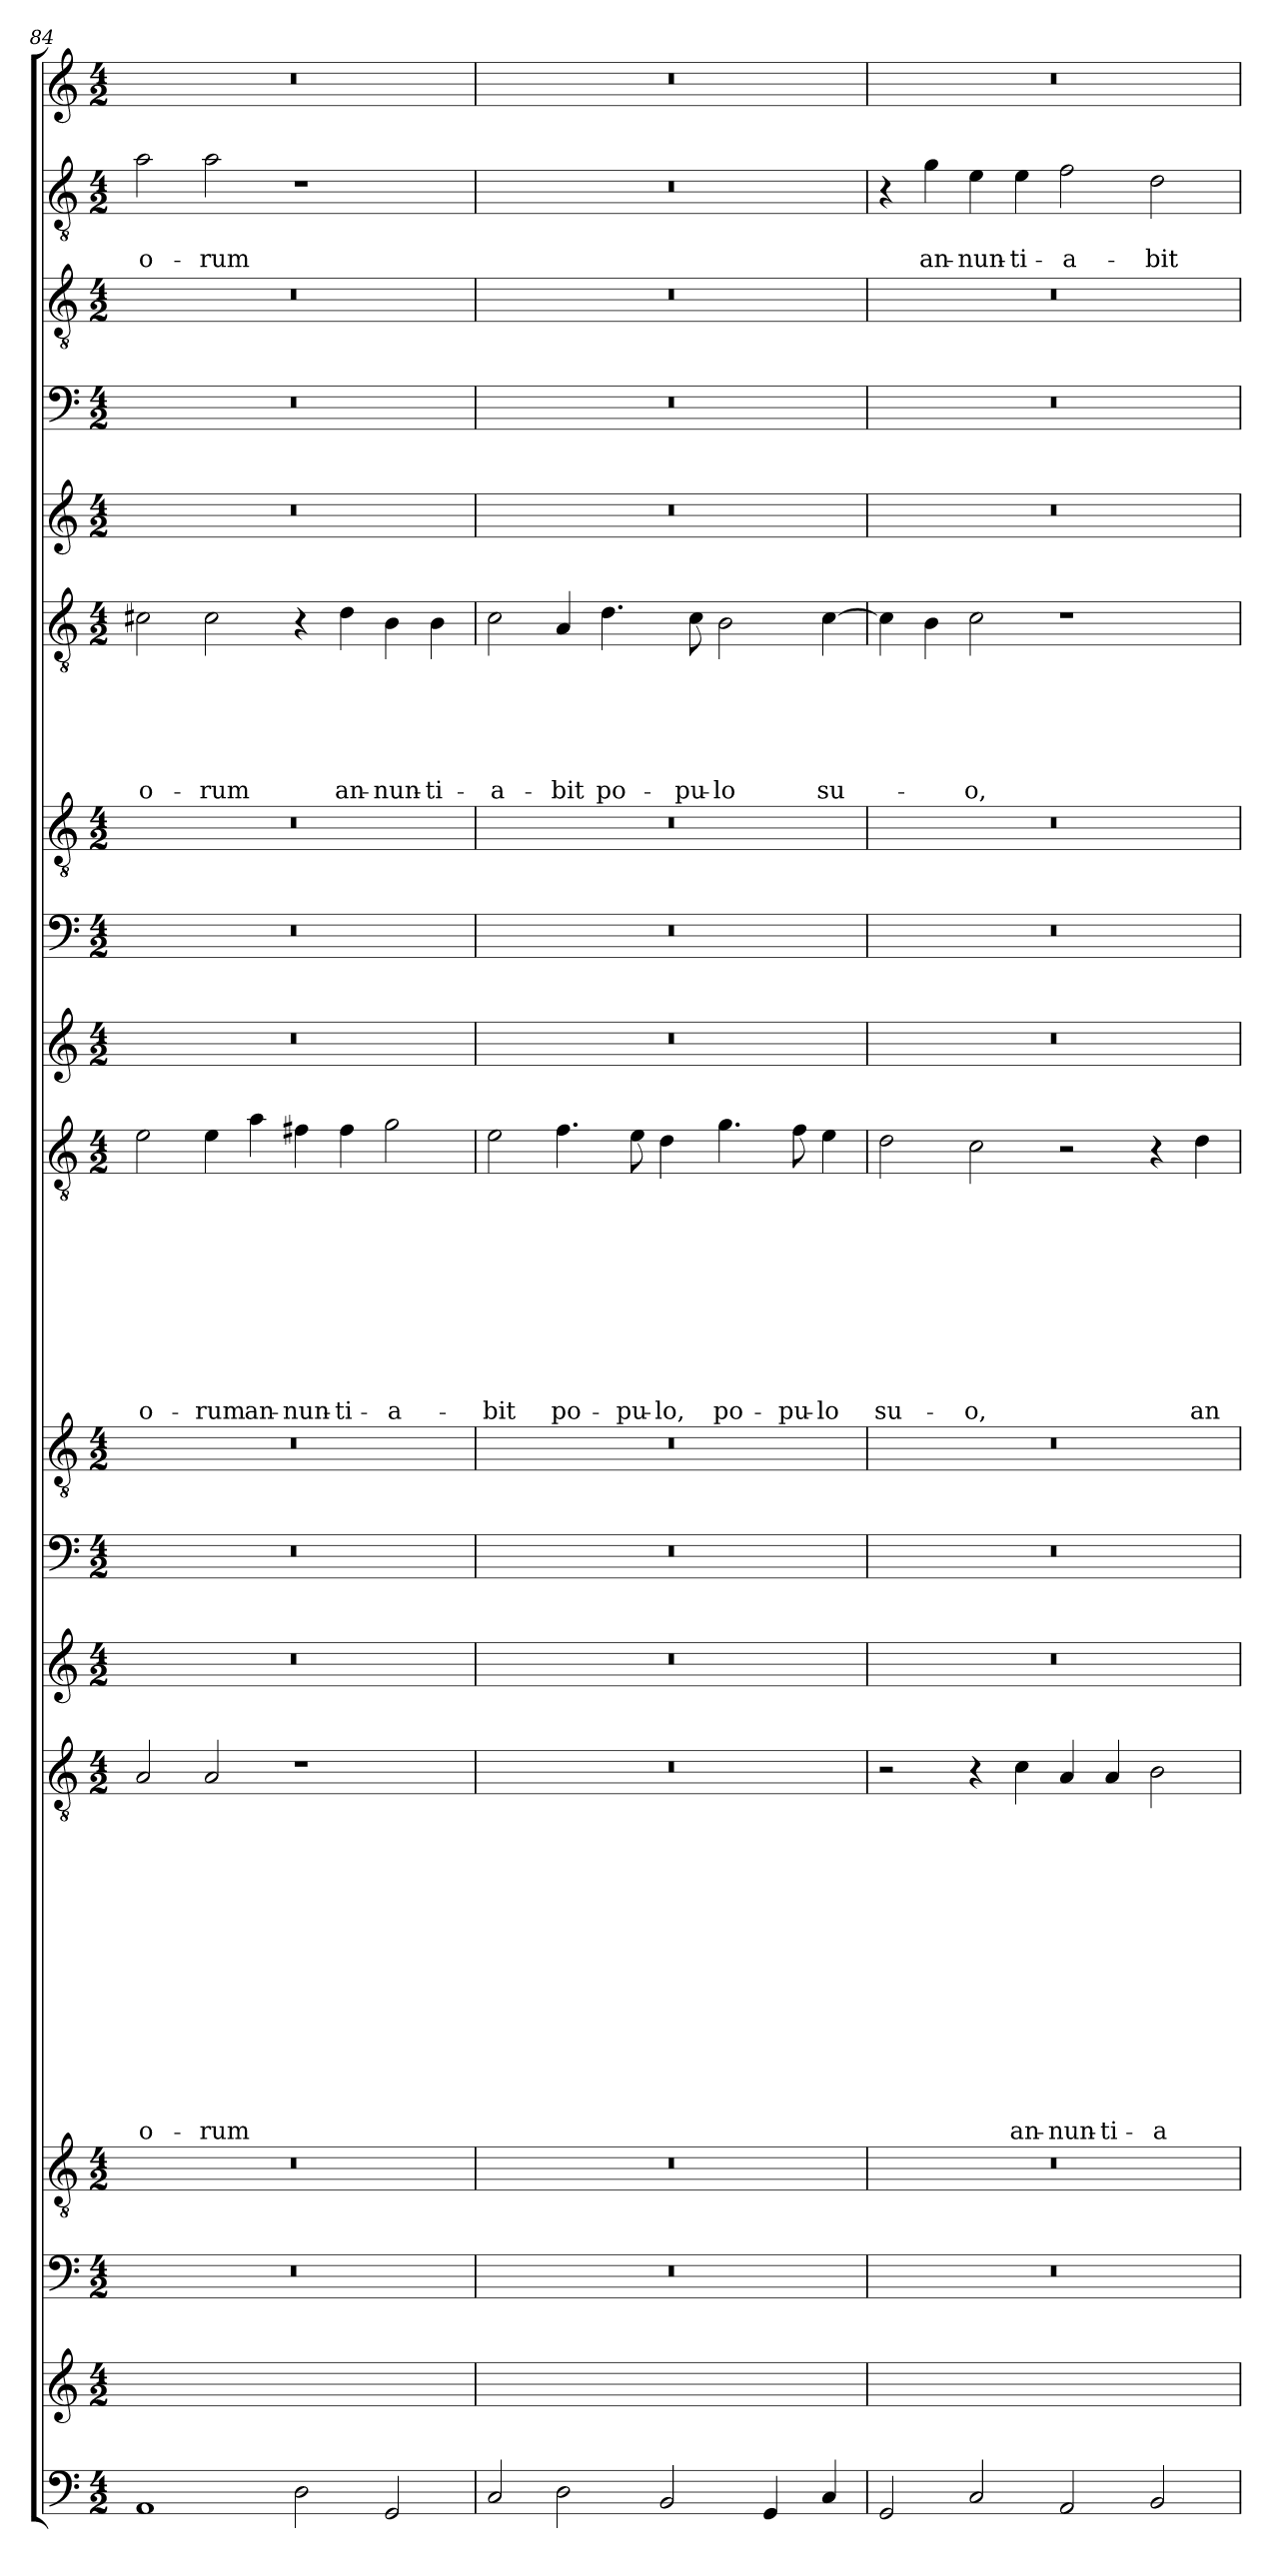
**kern	**kern	**kern	**kern	**kern	**text	**text	**text	**text	**text	**text	**text	**text	**text	**text	**text	**text	**text	**text	**kern	**kern	**kern	**kern	**text	**text	**text	**text	**text	**text	**text	**text	**text	**text	**kern	**kern	**kern	**kern	**text	**text	**text	**text	**text	**text	**kern	**kern	**kern	**kern	**text	**text	**kern
*part18	*part17	*part16	*part15	*part14	*part14	*part14	*part14	*part14	*part14	*part14	*part14	*part14	*part14	*part14	*part14	*part14	*part14	*part14	*part13	*part12	*part11	*part10	*part10	*part10	*part10	*part10	*part10	*part10	*part10	*part10	*part10	*part10	*part9	*part8	*part7	*part6	*part6	*part6	*part6	*part6	*part6	*part6	*part5	*part4	*part3	*part2	*part2	*part2	*part1
*staff18	*staff17	*staff16	*staff15	*staff14	*staff14	*staff14	*staff14	*staff14	*staff14	*staff14	*staff14	*staff14	*staff14	*staff14	*staff14	*staff14	*staff14	*staff14	*staff13	*staff12	*staff11	*staff10	*staff10	*staff10	*staff10	*staff10	*staff10	*staff10	*staff10	*staff10	*staff10	*staff10	*staff9	*staff8	*staff7	*staff6	*staff6	*staff6	*staff6	*staff6	*staff6	*staff6	*staff5	*staff4	*staff3	*staff2	*staff2	*staff2	*staff1
*clefF4	*clefG2	*clefF4	*clefGv2	*clefGv2	*	*	*	*	*	*	*	*	*	*	*	*	*	*	*clefG2	*clefF4	*clefGv2	*clefGv2	*	*	*	*	*	*	*	*	*	*	*clefG2	*clefF4	*clefGv2	*clefGv2	*	*	*	*	*	*	*clefG2	*clefF4	*clefGv2	*clefGv2	*	*	*clefG2
*k[]	*k[]	*k[]	*k[]	*k[]	*	*	*	*	*	*	*	*	*	*	*	*	*	*	*k[]	*k[]	*k[]	*k[]	*	*	*	*	*	*	*	*	*	*	*k[]	*k[]	*k[]	*k[]	*	*	*	*	*	*	*k[]	*k[]	*k[]	*k[]	*	*	*k[]
*C:	*C:	*C:	*C:	*C:	*	*	*	*	*	*	*	*	*	*	*	*	*	*	*C:	*C:	*C:	*C:	*	*	*	*	*	*	*	*	*	*	*C:	*C:	*C:	*C:	*	*	*	*	*	*	*C:	*C:	*C:	*C:	*	*	*C:
*M4/2	*M4/2	*M4/2	*M4/2	*M4/2	*	*	*	*	*	*	*	*	*	*	*	*	*	*	*M4/2	*M4/2	*M4/2	*M4/2	*	*	*	*	*	*	*	*	*	*	*M4/2	*M4/2	*M4/2	*M4/2	*	*	*	*	*	*	*M4/2	*M4/2	*M4/2	*M4/2	*	*	*M4/2
=84	=84	=84	=84	=84	=84	=84	=84	=84	=84	=84	=84	=84	=84	=84	=84	=84	=84	=84	=84	=84	=84	=84	=84	=84	=84	=84	=84	=84	=84	=84	=84	=84	=84	=84	=84	=84	=84	=84	=84	=84	=84	=84	=84	=84	=84	=84	=84	=84	=84
!	!	!	!	!	!	!	!	!	!	!	!	!	!	!	!	!	!	!LO:LY:b	!	!	!	!	!	!	!	!	!	!	!	!	!	!LO:LY:b	!	!	!	!	!	!	!	!	!	!LO:LY:b	!	!	!	!	!	!LO:LY:b	!
1AA	0ryy	0r	0r	2A/	.	.	.	.	.	.	.	.	.	.	.	.	.	-o-	0r	0r	0r	2e\	.	.	.	.	.	.	.	.	.	-o-	0r	0r	0r	2c#X\	.	.	.	.	.	-o-	0r	0r	0r	2a\	.	-o-	0r
!	!	!	!	!	!	!	!	!	!	!	!	!	!	!	!	!	!	!LO:LY:b	!	!	!	!	!	!	!	!	!	!	!	!	!	!LO:LY:b	!	!	!	!	!	!	!	!	!	!LO:LY:b	!	!	!	!	!	!LO:LY:b	!
.	.	.	.	2A/	.	.	.	.	.	.	.	.	.	.	.	.	.	-rum	.	.	.	4e\	.	.	.	.	.	.	.	.	.	-rum	.	.	.	2c#\	.	.	.	.	.	-rum	.	.	.	2a\	.	-rum	.
!	!	!	!	!	!	!	!	!	!	!	!	!	!	!	!	!	!	!	!	!	!	!	!	!	!	!	!	!	!	!	!	!LO:LY:b	!	!	!	!	!	!	!	!	!	!	!	!	!	!	!	!	!
.	.	.	.	.	.	.	.	.	.	.	.	.	.	.	.	.	.	.	.	.	.	4a\	.	.	.	.	.	.	.	.	.	an-	.	.	.	.	.	.	.	.	.	.	.	.	.	.	.	.	.
!	!	!	!	!	!	!	!	!	!	!	!	!	!	!	!	!	!	!	!	!	!	!	!	!	!	!	!	!	!	!	!	!LO:LY:b	!	!	!	!	!	!	!	!	!	!	!	!	!	!	!	!	!
2D\	.	.	.	1r	.	.	.	.	.	.	.	.	.	.	.	.	.	.	.	.	.	4f#X\	.	.	.	.	.	.	.	.	.	-nun-	.	.	.	4r	.	.	.	.	.	.	.	.	.	1r	.	.	.
!	!	!	!	!	!	!	!	!	!	!	!	!	!	!	!	!	!	!	!	!	!	!	!	!	!	!	!	!	!	!	!	!LO:LY:b	!	!	!	!	!	!	!	!	!	!LO:LY:b	!	!	!	!	!	!	!
.	.	.	.	.	.	.	.	.	.	.	.	.	.	.	.	.	.	.	.	.	.	4f#\	.	.	.	.	.	.	.	.	.	-ti-	.	.	.	4d\	.	.	.	.	.	an-	.	.	.	.	.	.	.
!	!	!	!	!	!	!	!	!	!	!	!	!	!	!	!	!	!	!	!	!	!	!	!	!	!	!	!	!	!	!	!	!LO:LY:b	!	!	!	!	!	!	!	!	!	!LO:LY:b	!	!	!	!	!	!	!
2GG/	.	.	.	.	.	.	.	.	.	.	.	.	.	.	.	.	.	.	.	.	.	2g\	.	.	.	.	.	.	.	.	.	-a-	.	.	.	4B\	.	.	.	.	.	-nun-	.	.	.	.	.	.	.
!	!	!	!	!	!	!	!	!	!	!	!	!	!	!	!	!	!	!	!	!	!	!	!	!	!	!	!	!	!	!	!	!	!	!	!	!	!	!	!	!	!	!LO:LY:b	!	!	!	!	!	!	!
.	.	.	.	.	.	.	.	.	.	.	.	.	.	.	.	.	.	.	.	.	.	.	.	.	.	.	.	.	.	.	.	.	.	.	.	4B\	.	.	.	.	.	-ti-	.	.	.	.	.	.	.
!!LO:PB:g=z
=85	=85	=85	=85	=85	=85	=85	=85	=85	=85	=85	=85	=85	=85	=85	=85	=85	=85	=85	=85	=85	=85	=85	=85	=85	=85	=85	=85	=85	=85	=85	=85	=85	=85	=85	=85	=85	=85	=85	=85	=85	=85	=85	=85	=85	=85	=85	=85	=85	=85
!	!	!	!	!	!	!	!	!	!	!	!	!	!	!	!	!	!	!	!	!	!	!	!	!	!	!	!	!	!	!	!	!LO:LY:b	!	!	!	!	!	!	!	!	!	!LO:LY:b	!	!	!	!	!	!	!
2C/	0ryy	0r	0r	0r	.	.	.	.	.	.	.	.	.	.	.	.	.	.	0r	0r	0r	2e\	.	.	.	.	.	.	.	.	.	-bit	0r	0r	0r	2c\	.	.	.	.	.	-a-	0r	0r	0r	0r	.	.	0r
!	!	!	!	!	!	!	!	!	!	!	!	!	!	!	!	!	!	!	!	!	!	!	!	!	!	!	!	!	!	!	!	!LO:LY:b	!	!	!	!	!	!	!	!	!	!LO:LY:b	!	!	!	!	!	!	!
2D\	.	.	.	.	.	.	.	.	.	.	.	.	.	.	.	.	.	.	.	.	.	4.f\	.	.	.	.	.	.	.	.	.	po-	.	.	.	4A/	.	.	.	.	.	-bit	.	.	.	.	.	.	.
!	!	!	!	!	!	!	!	!	!	!	!	!	!	!	!	!	!	!	!	!	!	!	!	!	!	!	!	!	!	!	!	!	!	!	!	!	!	!	!	!	!	!LO:LY:b	!	!	!	!	!	!	!
.	.	.	.	.	.	.	.	.	.	.	.	.	.	.	.	.	.	.	.	.	.	.	.	.	.	.	.	.	.	.	.	.	.	.	.	4.d\	.	.	.	.	.	po-	.	.	.	.	.	.	.
!	!	!	!	!	!	!	!	!	!	!	!	!	!	!	!	!	!	!	!	!	!	!	!	!	!	!	!	!	!	!	!	!LO:LY:b	!	!	!	!	!	!	!	!	!	!	!	!	!	!	!	!	!
.	.	.	.	.	.	.	.	.	.	.	.	.	.	.	.	.	.	.	.	.	.	8e\	.	.	.	.	.	.	.	.	.	-pu-	.	.	.	.	.	.	.	.	.	.	.	.	.	.	.	.	.
!	!	!	!	!	!	!	!	!	!	!	!	!	!	!	!	!	!	!	!	!	!	!	!	!	!	!	!	!	!	!	!	!LO:LY:b	!	!	!	!	!	!	!	!	!	!	!	!	!	!	!	!	!
2BB/	.	.	.	.	.	.	.	.	.	.	.	.	.	.	.	.	.	.	.	.	.	4d\	.	.	.	.	.	.	.	.	.	-lo,	.	.	.	.	.	.	.	.	.	.	.	.	.	.	.	.	.
!	!	!	!	!	!	!	!	!	!	!	!	!	!	!	!	!	!	!	!	!	!	!	!	!	!	!	!	!	!	!	!	!	!	!	!	!	!	!	!	!	!	!LO:LY:b	!	!	!	!	!	!	!
.	.	.	.	.	.	.	.	.	.	.	.	.	.	.	.	.	.	.	.	.	.	.	.	.	.	.	.	.	.	.	.	.	.	.	.	8c\	.	.	.	.	.	-pu-	.	.	.	.	.	.	.
!	!	!	!	!	!	!	!	!	!	!	!	!	!	!	!	!	!	!	!	!	!	!	!	!	!	!	!	!	!	!	!	!LO:LY:b	!	!	!	!	!	!	!	!	!	!LO:LY:b	!	!	!	!	!	!	!
.	.	.	.	.	.	.	.	.	.	.	.	.	.	.	.	.	.	.	.	.	.	4.g\	.	.	.	.	.	.	.	.	.	po-	.	.	.	2B\	.	.	.	.	.	-lo	.	.	.	.	.	.	.
4GG/	.	.	.	.	.	.	.	.	.	.	.	.	.	.	.	.	.	.	.	.	.	.	.	.	.	.	.	.	.	.	.	.	.	.	.	.	.	.	.	.	.	.	.	.	.	.	.	.	.
!	!	!	!	!	!	!	!	!	!	!	!	!	!	!	!	!	!	!	!	!	!	!	!	!	!	!	!	!	!	!	!	!LO:LY:b	!	!	!	!	!	!	!	!	!	!	!	!	!	!	!	!	!
.	.	.	.	.	.	.	.	.	.	.	.	.	.	.	.	.	.	.	.	.	.	8f\	.	.	.	.	.	.	.	.	.	-pu-	.	.	.	.	.	.	.	.	.	.	.	.	.	.	.	.	.
!	!	!	!	!	!	!	!	!	!	!	!	!	!	!	!	!	!	!	!	!	!	!	!	!	!	!	!	!	!	!	!	!LO:LY:b	!	!	!	!	!	!	!	!	!	!LO:LY:b	!	!	!	!	!	!	!
4C/	.	.	.	.	.	.	.	.	.	.	.	.	.	.	.	.	.	.	.	.	.	4e\	.	.	.	.	.	.	.	.	.	-lo	.	.	.	[4c\	.	.	.	.	.	su-	.	.	.	.	.	.	.
=86	=86	=86	=86	=86	=86	=86	=86	=86	=86	=86	=86	=86	=86	=86	=86	=86	=86	=86	=86	=86	=86	=86	=86	=86	=86	=86	=86	=86	=86	=86	=86	=86	=86	=86	=86	=86	=86	=86	=86	=86	=86	=86	=86	=86	=86	=86	=86	=86	=86
!	!	!	!	!	!	!	!	!	!	!	!	!	!	!	!	!	!	!	!	!	!	!	!	!	!	!	!	!	!	!	!	!LO:LY:b	!	!	!	!	!	!	!	!	!	!	!	!	!	!	!	!	!
2GG/	0ryy	0r	0r	2r	.	.	.	.	.	.	.	.	.	.	.	.	.	.	0r	0r	0r	2d\	.	.	.	.	.	.	.	.	.	su-	0r	0r	0r	4c\]	.	.	.	.	.	.	0r	0r	0r	4r	.	.	0r
!	!	!	!	!	!	!	!	!	!	!	!	!	!	!	!	!	!	!	!	!	!	!	!	!	!	!	!	!	!	!	!	!	!	!	!	!	!	!	!	!	!	!	!	!	!	!	!	!LO:LY:b	!
.	.	.	.	.	.	.	.	.	.	.	.	.	.	.	.	.	.	.	.	.	.	.	.	.	.	.	.	.	.	.	.	.	.	.	.	4B\	.	.	.	.	.	.	.	.	.	4g\	.	an-	.
!	!	!	!	!	!	!	!	!	!	!	!	!	!	!	!	!	!	!	!	!	!	!	!	!	!	!	!	!	!	!	!	!LO:LY:b	!	!	!	!	!	!	!	!	!	!LO:LY:b	!	!	!	!	!	!LO:LY:b	!
2C/	.	.	.	4r	.	.	.	.	.	.	.	.	.	.	.	.	.	.	.	.	.	2c\	.	.	.	.	.	.	.	.	.	-o,	.	.	.	2c\	.	.	.	.	.	-o,	.	.	.	4e\	.	-nun-	.
!	!	!	!	!	!	!	!	!	!	!	!	!	!	!	!	!	!	!LO:LY:b	!	!	!	!	!	!	!	!	!	!	!	!	!	!	!	!	!	!	!	!	!	!	!	!	!	!	!	!	!	!LO:LY:b	!
.	.	.	.	4c\	.	.	.	.	.	.	.	.	.	.	.	.	.	an-	.	.	.	.	.	.	.	.	.	.	.	.	.	.	.	.	.	.	.	.	.	.	.	.	.	.	.	4e\	.	-ti-	.
!	!	!	!	!	!	!	!	!	!	!	!	!	!	!	!	!	!	!LO:LY:b	!	!	!	!	!	!	!	!	!	!	!	!	!	!	!	!	!	!	!	!	!	!	!	!	!	!	!	!	!	!LO:LY:b	!
2AA/	.	.	.	4A/	.	.	.	.	.	.	.	.	.	.	.	.	.	-nun-	.	.	.	2r	.	.	.	.	.	.	.	.	.	.	.	.	.	1r	.	.	.	.	.	.	.	.	.	2f\	.	-a-	.
!	!	!	!	!	!	!	!	!	!	!	!	!	!	!	!	!	!	!LO:LY:b	!	!	!	!	!	!	!	!	!	!	!	!	!	!	!	!	!	!	!	!	!	!	!	!	!	!	!	!	!	!	!
.	.	.	.	4A/	.	.	.	.	.	.	.	.	.	.	.	.	.	-ti-	.	.	.	.	.	.	.	.	.	.	.	.	.	.	.	.	.	.	.	.	.	.	.	.	.	.	.	.	.	.	.
!	!	!	!	!	!	!	!	!	!	!	!	!	!	!	!	!	!	!LO:LY:b	!	!	!	!	!	!	!	!	!	!	!	!	!	!	!	!	!	!	!	!	!	!	!	!	!	!	!	!	!	!LO:LY:b	!
2BB/	.	.	.	2B\	.	.	.	.	.	.	.	.	.	.	.	.	.	-a-	.	.	.	4r	.	.	.	.	.	.	.	.	.	.	.	.	.	.	.	.	.	.	.	.	.	.	.	2d\	.	-bit	.
!	!	!	!	!	!	!	!	!	!	!	!	!	!	!	!	!	!	!	!	!	!	!	!	!	!	!	!	!	!	!	!	!LO:LY:b	!	!	!	!	!	!	!	!	!	!	!	!	!	!	!	!	!
.	.	.	.	.	.	.	.	.	.	.	.	.	.	.	.	.	.	.	.	.	.	4d\	.	.	.	.	.	.	.	.	.	an-	.	.	.	.	.	.	.	.	.	.	.	.	.	.	.	.	.
=	=	=	=	=	=	=	=	=	=	=	=	=	=	=	=	=	=	=	=	=	=	=	=	=	=	=	=	=	=	=	=	=	=	=	=	=	=	=	=	=	=	=	=	=	=	=	=	=	=
*-	*-	*-	*-	*-	*-	*-	*-	*-	*-	*-	*-	*-	*-	*-	*-	*-	*-	*-	*-	*-	*-	*-	*-	*-	*-	*-	*-	*-	*-	*-	*-	*-	*-	*-	*-	*-	*-	*-	*-	*-	*-	*-	*-	*-	*-	*-	*-	*-	*-
